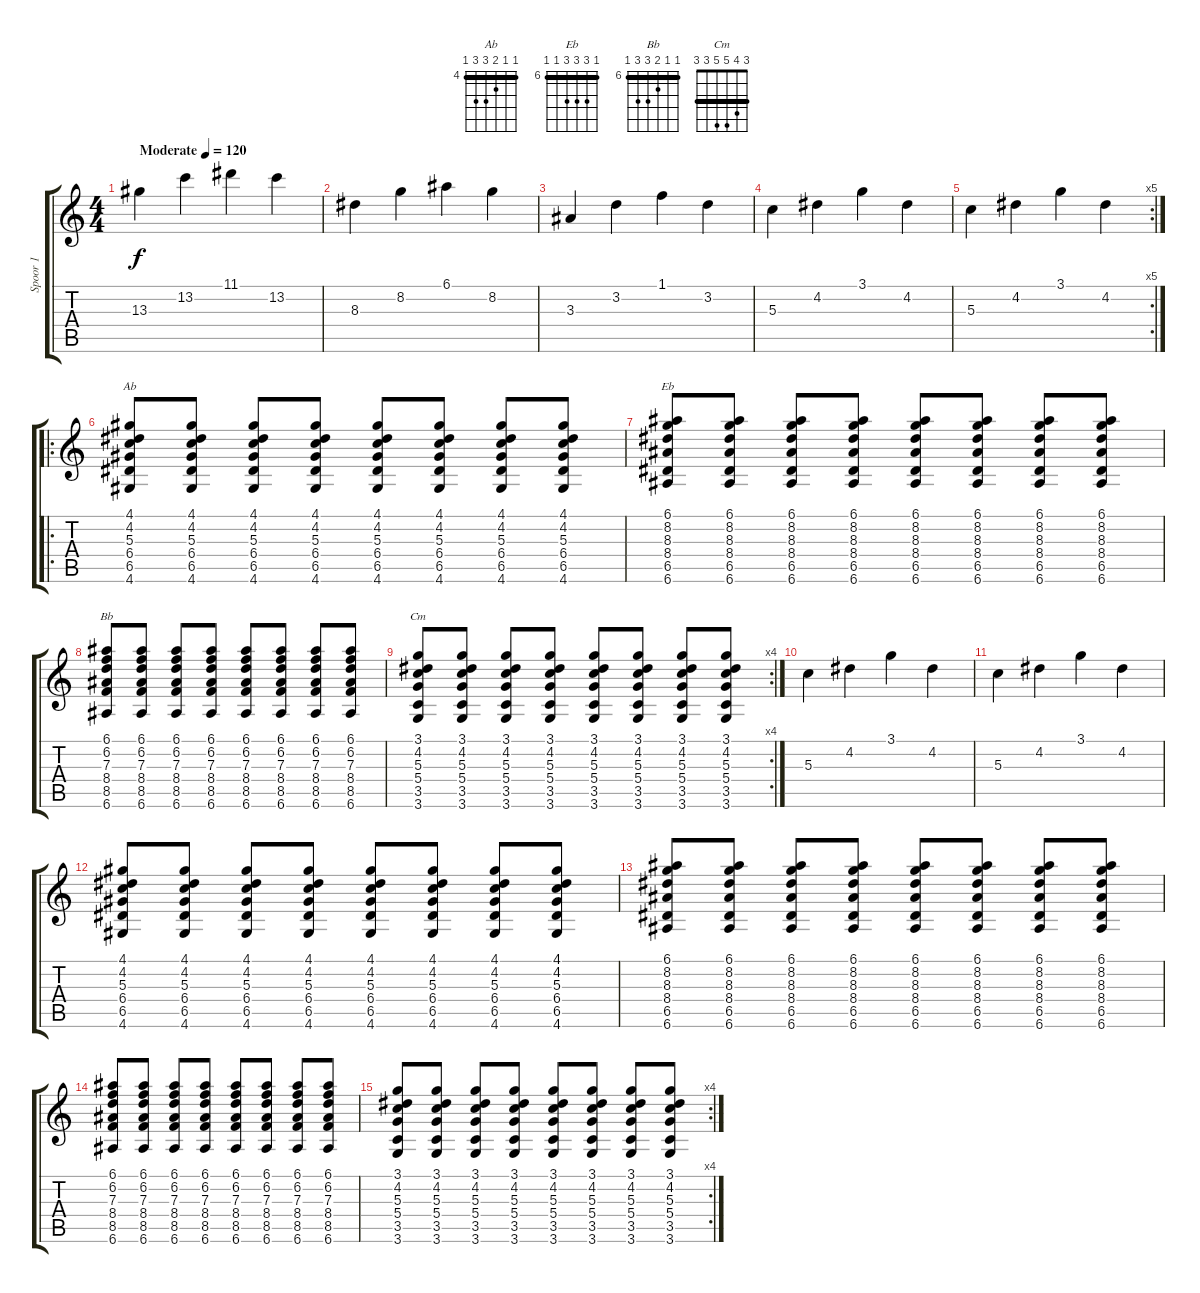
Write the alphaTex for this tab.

\track ("Spoor 1" "Spoor 1") {instrument acousticguitarsteel}
\staff {score tabs}
\tuning (E4 B3 G3 D3 A2 E2) {hide}
\chord ("Ab" 4 4 5 6 6 4) {firstfret 4 barre 4}
\chord ("Eb" 6 8 8 8 6 6) {firstfret 6 barre 6}
\chord ("Bb" 6 6 7 8 8 6) {firstfret 6 barre 6}
\chord ("Cm" 3 4 5 5 3 3) {barre 3}
\ts (4 4)
\tempo (120 "Moderate")
\clef g2
\ks c
13.3.4{dy f instrument acousticguitarsteel} 13.2.4 11.1.4 13.2.4 |
8.3.4 8.2.4 6.1.4 8.2.4 |
3.3.4 3.2.4 1.1.4 3.2.4 |
5.3.4 4.2.4 3.1.4 4.2.4 |
\rc 5
5.3.4 4.2.4 3.1.4 4.2.4 |
\ro
(4.1 4.2 5.3 6.4 6.5 4.6).8{ch "Ab"} (4.1 4.2 5.3 6.4 6.5 4.6).8 (4.1 4.2 5.3 6.4 6.5 4.6).8 (4.1 4.2 5.3 6.4 6.5 4.6).8 (4.1 4.2 5.3 6.4 6.5 4.6).8 (4.1 4.2 5.3 6.4 6.5 4.6).8 (4.1 4.2 5.3 6.4 6.5 4.6).8 (4.1 4.2 5.3 6.4 6.5 4.6).8 |
(6.1 8.2 8.3 8.4 6.5 6.6).8{ch "Eb"} (6.1 8.2 8.3 8.4 6.5 6.6).8 (6.1 8.2 8.3 8.4 6.5 6.6).8 (6.1 8.2 8.3 8.4 6.5 6.6).8 (6.1 8.2 8.3 8.4 6.5 6.6).8 (6.1 8.2 8.3 8.4 6.5 6.6).8 (6.1 8.2 8.3 8.4 6.5 6.6).8 (6.1 8.2 8.3 8.4 6.5 6.6).8 |
(6.1 6.2 7.3 8.4 8.5 6.6).8{ch "Bb"} (6.1 6.2 7.3 8.4 8.5 6.6).8 (6.1 6.2 7.3 8.4 8.5 6.6).8 (6.1 6.2 7.3 8.4 8.5 6.6).8 (6.1 6.2 7.3 8.4 8.5 6.6).8 (6.1 6.2 7.3 8.4 8.5 6.6).8 (6.1 6.2 7.3 8.4 8.5 6.6).8 (6.1 6.2 7.3 8.4 8.5 6.6).8 |
\rc 4
(3.1 4.2 5.3 5.4 3.5 3.6).8{ch "Cm"} (3.1 4.2 5.3 5.4 3.5 3.6).8 (3.1 4.2 5.3 5.4 3.5 3.6).8 (3.1 4.2 5.3 5.4 3.5 3.6).8 (3.1 4.2 5.3 5.4 3.5 3.6).8 (3.1 4.2 5.3 5.4 3.5 3.6).8 (3.1 4.2 5.3 5.4 3.5 3.6).8 (3.1 4.2 5.3 5.4 3.5 3.6).8 |
5.3.4 4.2.4 3.1.4 4.2.4 |
5.3.4 4.2.4 3.1.4 4.2.4 |
(4.1 4.2 5.3 6.4 6.5 4.6).8 (4.1 4.2 5.3 6.4 6.5 4.6).8 (4.1 4.2 5.3 6.4 6.5 4.6).8 (4.1 4.2 5.3 6.4 6.5 4.6).8 (4.1 4.2 5.3 6.4 6.5 4.6).8 (4.1 4.2 5.3 6.4 6.5 4.6).8 (4.1 4.2 5.3 6.4 6.5 4.6).8 (4.1 4.2 5.3 6.4 6.5 4.6).8 |
(6.1 8.2 8.3 8.4 6.5 6.6).8 (6.1 8.2 8.3 8.4 6.5 6.6).8 (6.1 8.2 8.3 8.4 6.5 6.6).8 (6.1 8.2 8.3 8.4 6.5 6.6).8 (6.1 8.2 8.3 8.4 6.5 6.6).8 (6.1 8.2 8.3 8.4 6.5 6.6).8 (6.1 8.2 8.3 8.4 6.5 6.6).8 (6.1 8.2 8.3 8.4 6.5 6.6).8 |
(6.1 6.2 7.3 8.4 8.5 6.6).8 (6.1 6.2 7.3 8.4 8.5 6.6).8 (6.1 6.2 7.3 8.4 8.5 6.6).8 (6.1 6.2 7.3 8.4 8.5 6.6).8 (6.1 6.2 7.3 8.4 8.5 6.6).8 (6.1 6.2 7.3 8.4 8.5 6.6).8 (6.1 6.2 7.3 8.4 8.5 6.6).8 (6.1 6.2 7.3 8.4 8.5 6.6).8 |
\rc 4
(3.1 4.2 5.3 5.4 3.5 3.6).8 (3.1 4.2 5.3 5.4 3.5 3.6).8 (3.1 4.2 5.3 5.4 3.5 3.6).8 (3.1 4.2 5.3 5.4 3.5 3.6).8 (3.1 4.2 5.3 5.4 3.5 3.6).8 (3.1 4.2 5.3 5.4 3.5 3.6).8 (3.1 4.2 5.3 5.4 3.5 3.6).8 (3.1 4.2 5.3 5.4 3.5 3.6).8
